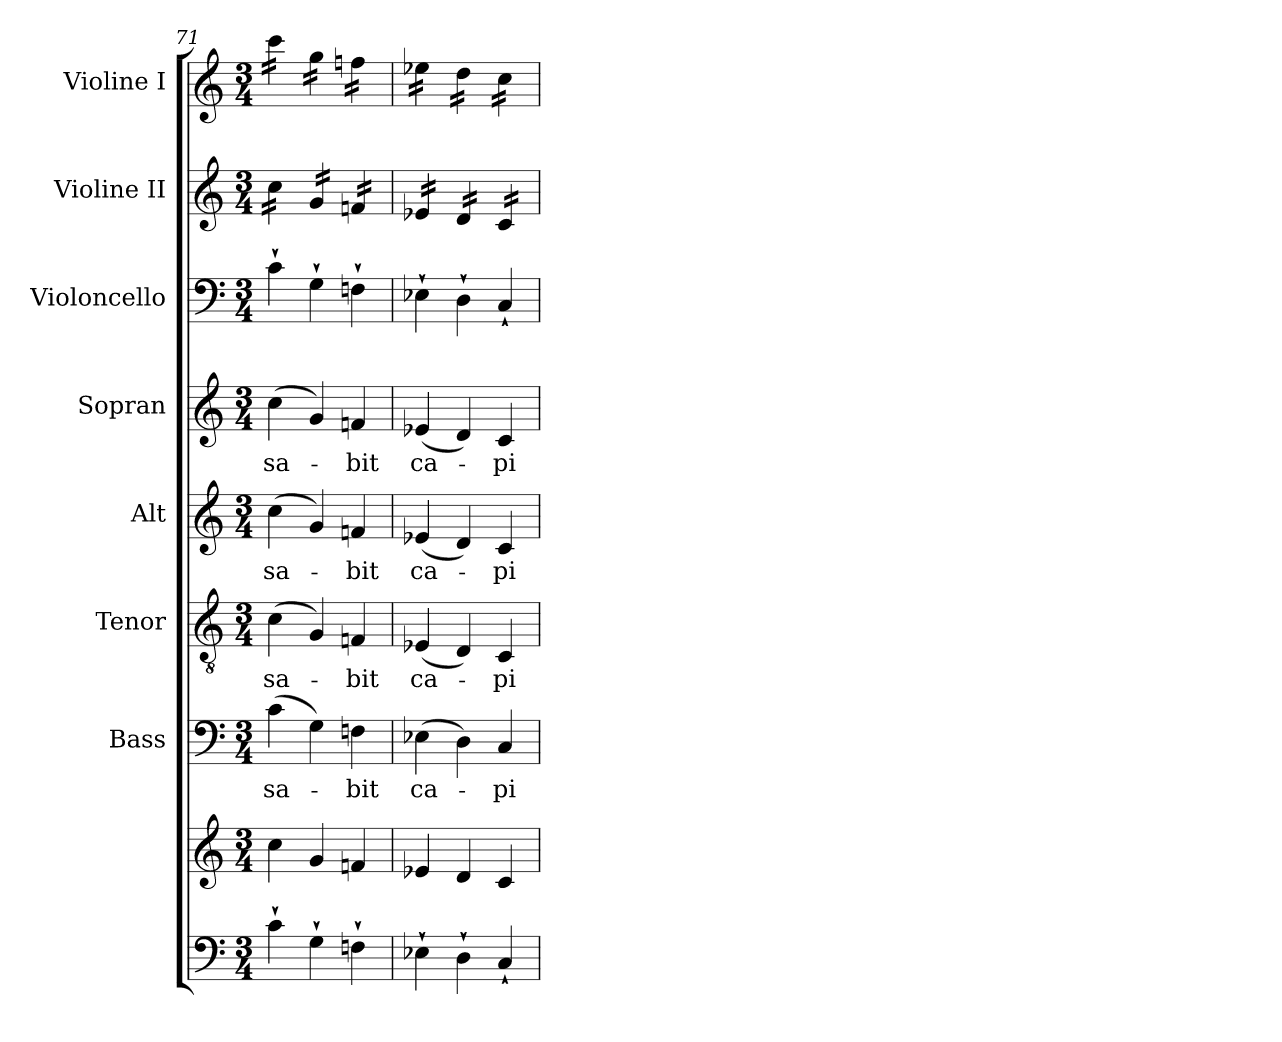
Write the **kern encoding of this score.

**kern	**kern	**kern	**text	**kern	**text	**kern	**text	**kern	**text	**kern	**kern	**kern
*part8	*part8	*part7	*part7	*part6	*part6	*part5	*part5	*part4	*part4	*part3	*part2	*part1
*staff9	*staff8	*staff7	*staff7	*staff6	*staff6	*staff5	*staff5	*staff4	*staff4	*staff3	*staff2	*staff1
*	*	*I"Bass	*	*I"Tenor	*	*I"Alt	*	*I"Sopran	*	*I"Violoncello	*I"Violine II	*I"Violine I
*	*	*I'B.	*	*I'T.	*	*I'A.	*	*I'S.	*	*I'Vc.	*I'Vl. II	*I'Vl. I
*clefF4	*clefG2	*clefF4	*	*clefGv2	*	*clefG2	*	*clefG2	*	*clefF4	*clefG2	*clefG2
*	*	*	*	*	*	*	*	*	*	*ITrd7c12	*	*
*k[]	*k[]	*k[]	*	*k[]	*	*k[]	*	*k[]	*	*k[]	*k[]	*k[]
*C:	*C:	*C:	*	*C:	*	*C:	*	*C:	*	*C:	*C:	*C:
*M3/4	*M3/4	*M3/4	*	*M3/4	*	*M3/4	*	*M3/4	*	*M3/4	*M3/4	*M3/4
=71	=71	=71	=71	=71	=71	=71	=71	=71	=71	=71	=71	=71
!	!	!	!LO:LY:b	!	!LO:LY:b	!	!LO:LY:b	!	!LO:LY:b	!	!	!
*	*	*	*	*	*	*	*	*	*	*	*tremolo	*
*	*	*	*	*	*	*	*	*	*	*	*	*tremolo
4c`>\	4cc\	(>4c\	-sa-	(>4c\	-sa-	(>4cc\	-sa-	(>4cc\	-sa-	4C`>\	16cc\LL	16ccc\LL
.	.	.	.	.	.	.	.	.	.	.	16cc\	16ccc\
.	.	.	.	.	.	.	.	.	.	.	16cc\	16ccc\
.	.	.	.	.	.	.	.	.	.	.	16cc\JJ	16ccc\JJ
4G`>\	4g/	4G\)	.	4G/)	.	4g/)	.	4g/)	.	4GG`>\	16g/LL	16gg\LL
.	.	.	.	.	.	.	.	.	.	.	16g/	16gg\
.	.	.	.	.	.	.	.	.	.	.	16g/	16gg\
.	.	.	.	.	.	.	.	.	.	.	16g/JJ	16gg\JJ
!	!	!	!LO:LY:b	!	!LO:LY:b	!	!LO:LY:b	!	!LO:LY:b	!	!	!
4Fn`>\	4fn/	4Fn\	-bit	4Fn/	-bit	4fn/	-bit	4fn/	-bit	4FFn`>\	16fn/LL	16ffn\LL
.	.	.	.	.	.	.	.	.	.	.	16fn/	16ffn\
.	.	.	.	.	.	.	.	.	.	.	16fn/	16ffn\
.	.	.	.	.	.	.	.	.	.	.	16fn/JJ	16ffn\JJ
=72	=72	=72	=72	=72	=72	=72	=72	=72	=72	=72	=72	=72
!	!	!	!LO:LY:b	!	!LO:LY:b	!	!LO:LY:b	!	!LO:LY:b	!	!	!
4E-X`>\	4e-X/	(>4E-X\	ca-	(<4E-X/	ca-	(<4e-X/	ca-	(<4e-X/	ca-	4EE-X`>\	16e-X/LL	16ee-X\LL
.	.	.	.	.	.	.	.	.	.	.	16e-X/	16ee-X\
.	.	.	.	.	.	.	.	.	.	.	16e-X/	16ee-X\
.	.	.	.	.	.	.	.	.	.	.	16e-X/JJ	16ee-X\JJ
4D`>\	4d/	4D\)	.	4D/)	.	4d/)	.	4d/)	.	4DD`>\	16d/LL	16dd\LL
.	.	.	.	.	.	.	.	.	.	.	16d/	16dd\
.	.	.	.	.	.	.	.	.	.	.	16d/	16dd\
.	.	.	.	.	.	.	.	.	.	.	16d/JJ	16dd\JJ
!	!	!	!LO:LY:b	!	!LO:LY:b	!	!LO:LY:b	!	!LO:LY:b	!	!	!
4C`</	4c/	4C/	-pi-	4C/	-pi-	4c/	-pi-	4c/	-pi-	4CC`</	16c/LL	16cc\LL
.	.	.	.	.	.	.	.	.	.	.	16c/	16cc\
.	.	.	.	.	.	.	.	.	.	.	16c/	16cc\
.	.	.	.	.	.	.	.	.	.	.	16c/JJ	16cc\JJ
*	*	*	*	*	*	*	*	*	*	*	*	*Xtremolo
*	*	*	*	*	*	*	*	*	*	*	*Xtremolo	*
=	=	=	=	=	=	=	=	=	=	=	=	=
*-	*-	*-	*-	*-	*-	*-	*-	*-	*-	*-	*-	*-
